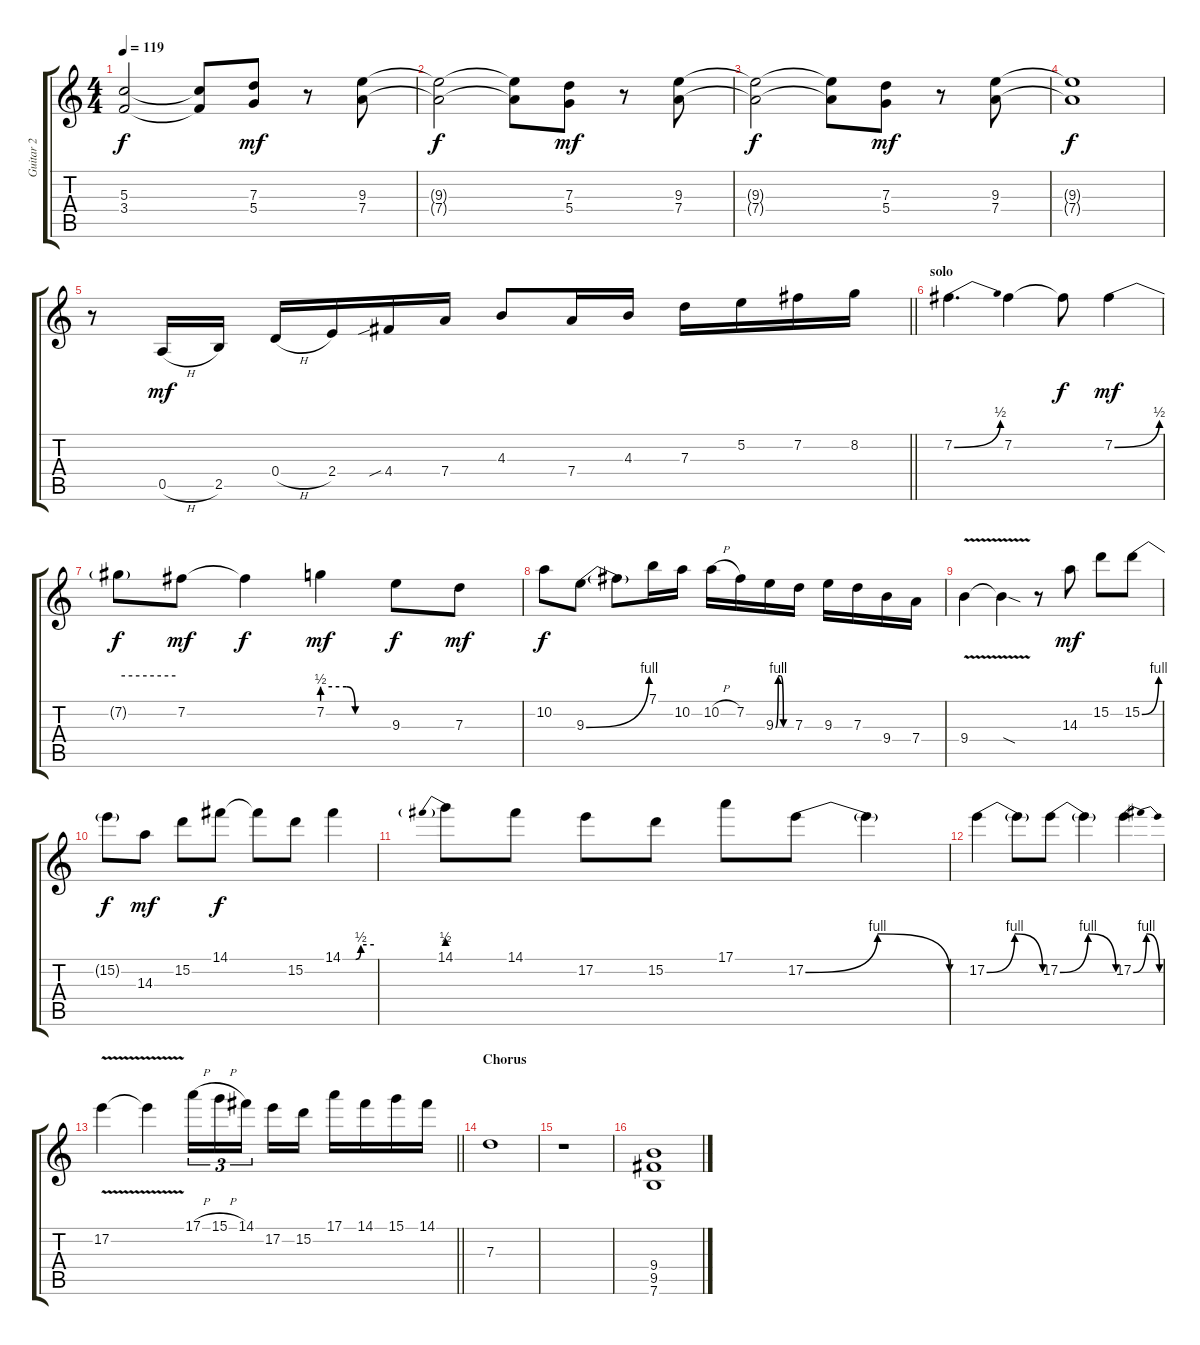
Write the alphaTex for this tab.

\track ("Guitar 2" "Guitar 2") {instrument overdrivenguitar}
\staff {score tabs}
\tuning (E4 B3 G3 D3 A2 E2) {hide}
\ts (4 4)
\tempo 119
\clef g2
\ks c
(5.3{t} 3.4{t}).2{dy f} (5.3{t} 3.4{t}).8 (7.3 5.4).8{dy mf} r.8 (9.3 7.4).8 |
(9.3{t} 7.4{t}).2{dy f} (9.3{t} 7.4{t}).8 (7.3 5.4).8{dy mf} r.8 (9.3 7.4).8 |
(9.3{t} 7.4{t}).2{dy f} (9.3{t} 7.4{t}).8 (7.3 5.4).8{dy mf} r.8 (9.3 7.4).8 |
(9.3{t} 7.4{t}).1{dy f} |
\barLineRight lightlight
r.8 0.5{h}.16{dy mf} 2.5.16 0.4{h}.16 2.4.16 4.4{sib}.16 7.4.16 4.3.8 7.4.16 4.3.16 7.3.16 5.2.16 7.2.16 8.2.16 |
\section ("" "solo")
7.2{be (bend 0 0 60 2)}.4{d} 7.2.4 7.2{t}.8{dy f} 7.2{be (bend 0 0 60 2)}.4{dy mf} |
7.2{be (hold 0 4 60 4) t}.8{dy f} 7.2.8{dy mf} 7.2{t}.4{dy f} 7.2{be (custom 0 2 22 2 30 0 60 0)}.4{dy mf} 9.3.8{dy f} 7.3.8{dy mf} |
10.2.8{dy f} 9.3{be (bend 0 0 60 4)}.8 9.3{t}.8 7.1.16 10.2.16 10.2{h}.16 7.2.16 9.3{be (custom 0 0 10 4 20 4 30 0 60 0)}.16 7.3.16 9.3.16 7.3.16 9.4.16 7.4.16 |
9.4{v}.4 9.4{sod t}.4 r.8 14.3.8{dy mf} 15.2.8 15.2{be (bend 0 0 60 4)}.8 |
15.2{t}.8{dy f} 14.3.8{dy mf} 15.2.8 14.1.8{dy f} 14.1{t}.8 15.2.8 14.1{be (custom 0 0 25 0 35 2 60 2)}.4 |
14.1{be (prebend 0 2 60 2)}.8 14.1.8 17.2.8 15.2.8 17.1.8 17.2{be (bendrelease 0 0 5 4 25 4 60 0)}.8 17.2{t}.4 |
17.2{be (bendrelease 0 0 5 4 25 4 60 0)}.4 17.2{t}.8 17.2{be (bendrelease 0 0 5 4 25 4 60 0)}.8 17.2{t}.4 17.2{be (bendrelease 0 0 5 4 25 4 60 0)}.4 |
\barLineRight lightlight
17.2{v}.4 17.2{v t}.4 17.1{h}.16{tu (3 2)} 15.1{h}.16{tu (3 2)} 14.1.16{tu (3 2) beam splitsecondary} 17.2.16 15.2.16 17.1.16 14.1.16 15.1.16 14.1.16 |
\section ("" "Chorus")
7.3.1 |
r.1 |
(9.4 9.5 7.6).1
